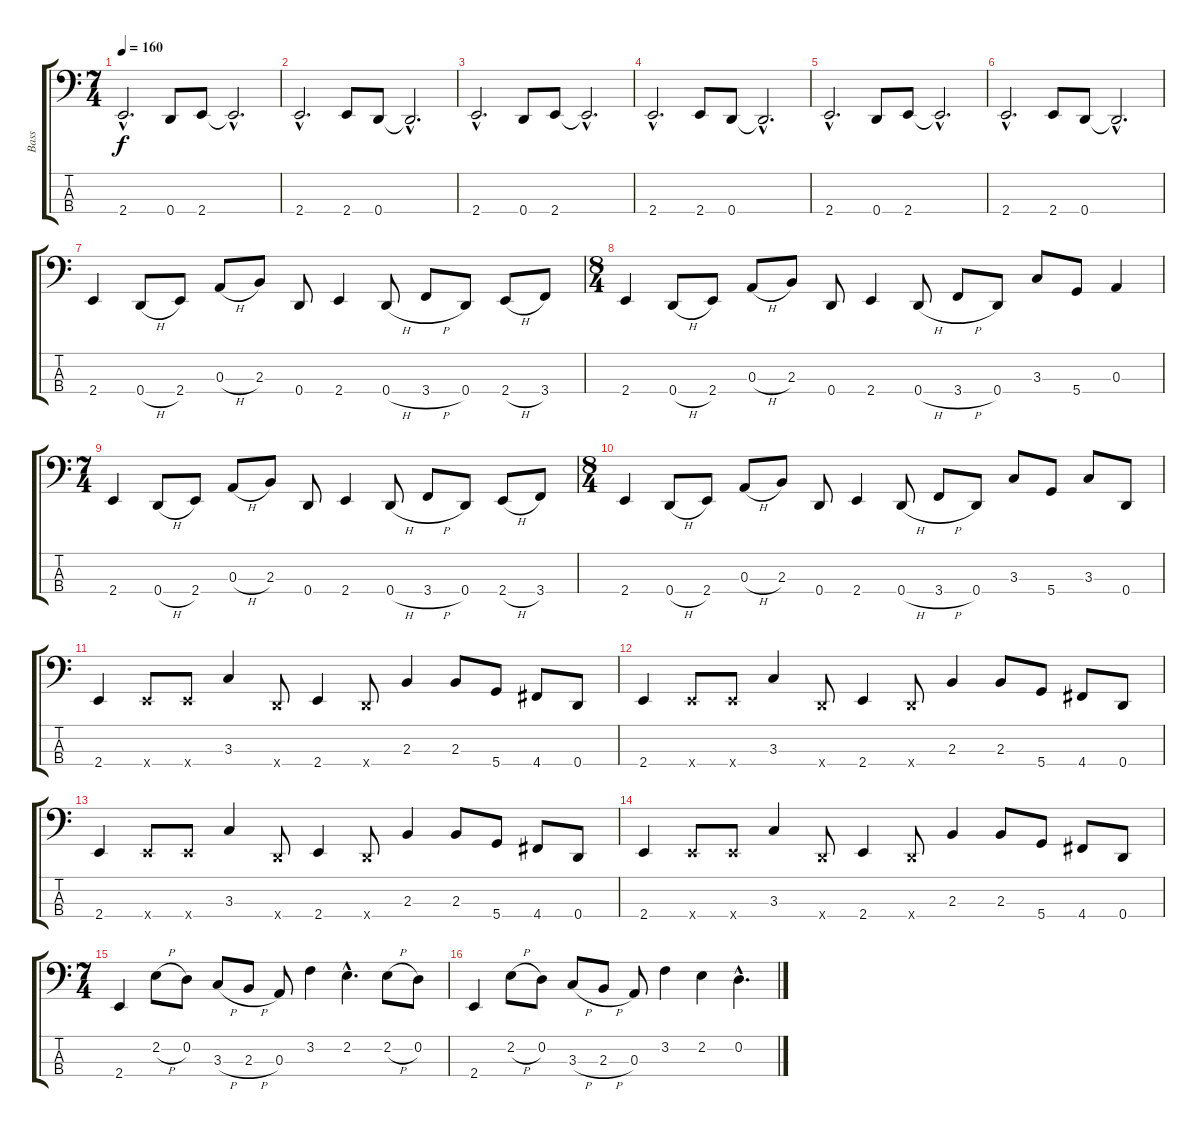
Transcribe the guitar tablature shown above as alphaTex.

\track ("Bass" "Bass") {instrument electricbasspick}
\staff {score tabs}
\tuning (G2 D2 A1 D1) {hide}
\ts (7 4)
\tempo 160
\clef f4
\ks c
2.4{hac}.2{d dy f} 0.4.8 2.4.8 2.4{hac t}.2{d} |
2.4{hac}.2{d} 2.4.8 0.4.8 0.4{hac t}.2{d} |
2.4{hac}.2{d} 0.4.8 2.4.8 2.4{hac t}.2{d} |
2.4{hac}.2{d} 2.4.8 0.4.8 0.4{hac t}.2{d} |
2.4{hac}.2{d} 0.4.8 2.4.8 2.4{hac t}.2{d} |
2.4{hac}.2{d} 2.4.8 0.4.8 0.4{hac t}.2{d} |
2.4.4 0.4{h}.8 2.4.8 0.3{h}.8 2.3.8 0.4.8 2.4.4 0.4{h}.8 3.4{h}.8 0.4.8 2.4{h}.8 3.4.8 |
\ts (8 4)
2.4.4 0.4{h}.8 2.4.8 0.3{h}.8 2.3.8 0.4.8 2.4.4 0.4{h}.8 3.4{h}.8 0.4.8 3.3.8 5.4.8 0.3.4 |
\ts (7 4)
2.4.4 0.4{h}.8 2.4.8 0.3{h}.8 2.3.8 0.4.8 2.4.4 0.4{h}.8 3.4{h}.8 0.4.8 2.4{h}.8 3.4.8 |
\ts (8 4)
2.4.4 0.4{h}.8 2.4.8 0.3{h}.8 2.3.8 0.4.8 2.4.4 0.4{h}.8 3.4{h}.8 0.4.8 3.3.8 5.4.8 3.3.8 0.4.8 |
2.4.4 2.4{x}.8 2.4{x}.8 3.3.4 0.4{x}.8 2.4.4 0.4{x}.8 2.3.4 2.3.8 5.4.8 4.4.8 0.4.8 |
2.4.4 2.4{x}.8 2.4{x}.8 3.3.4 0.4{x}.8 2.4.4 0.4{x}.8 2.3.4 2.3.8 5.4.8 4.4.8 0.4.8 |
2.4.4 2.4{x}.8 2.4{x}.8 3.3.4 0.4{x}.8 2.4.4 0.4{x}.8 2.3.4 2.3.8 5.4.8 4.4.8 0.4.8 |
2.4.4 2.4{x}.8 2.4{x}.8 3.3.4 0.4{x}.8 2.4.4 0.4{x}.8 2.3.4 2.3.8 5.4.8 4.4.8 0.4.8 |
\ts (7 4)
2.4.4 2.2{h}.8 0.2.8 3.3{h}.8 2.3{h}.8 0.3.8 3.2.4 2.2{hac}.4{d} 2.2{h}.8 0.2.8 |
2.4.4 2.2{h}.8 0.2.8 3.3{h}.8 2.3{h}.8 0.3.8 3.2.4 2.2.4 0.2{hac}.4{d}
